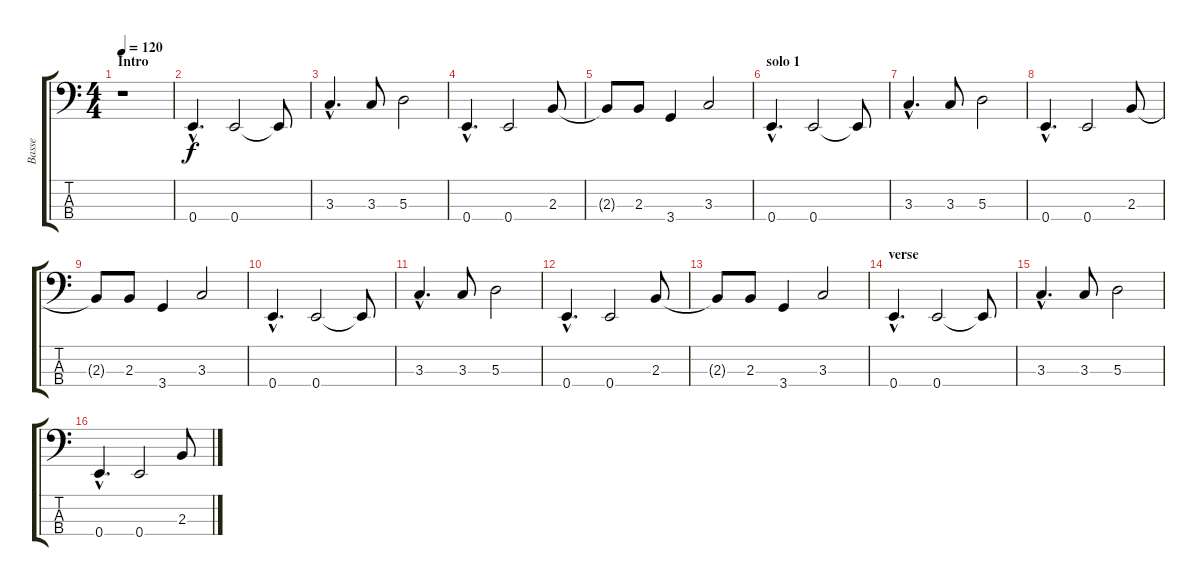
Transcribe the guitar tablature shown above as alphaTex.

\track ("Basse" "Basse") {instrument electricbassfinger}
\staff {score tabs}
\tuning (G2 D2 A1 E1) {hide}
\ts (4 4)
\section ("" "Intro")
\tempo 120
\clef f4
\ks c
r.1{dy f instrument electricbassfinger} |
0.4{hac}.4{d} 0.4.2 0.4{t}.8 |
3.3{hac}.4{d} 3.3.8 5.3.2 |
0.4{hac}.4{d} 0.4.2 2.3.8 |
2.3{t}.8 2.3.8 3.4.4 3.3.2 |
\section ("" "solo 1")
0.4{hac}.4{d} 0.4.2 0.4{t}.8 |
3.3{hac}.4{d} 3.3.8 5.3.2 |
0.4{hac}.4{d} 0.4.2 2.3.8 |
2.3{t}.8 2.3.8 3.4.4 3.3.2 |
0.4{hac}.4{d} 0.4.2 0.4{t}.8 |
3.3{hac}.4{d} 3.3.8 5.3.2 |
0.4{hac}.4{d} 0.4.2 2.3.8 |
2.3{t}.8 2.3.8 3.4.4 3.3.2 |
\section ("" "verse")
0.4{hac}.4{d} 0.4.2 0.4{t}.8 |
3.3{hac}.4{d} 3.3.8 5.3.2 |
0.4{hac}.4{d} 0.4.2 2.3.8
